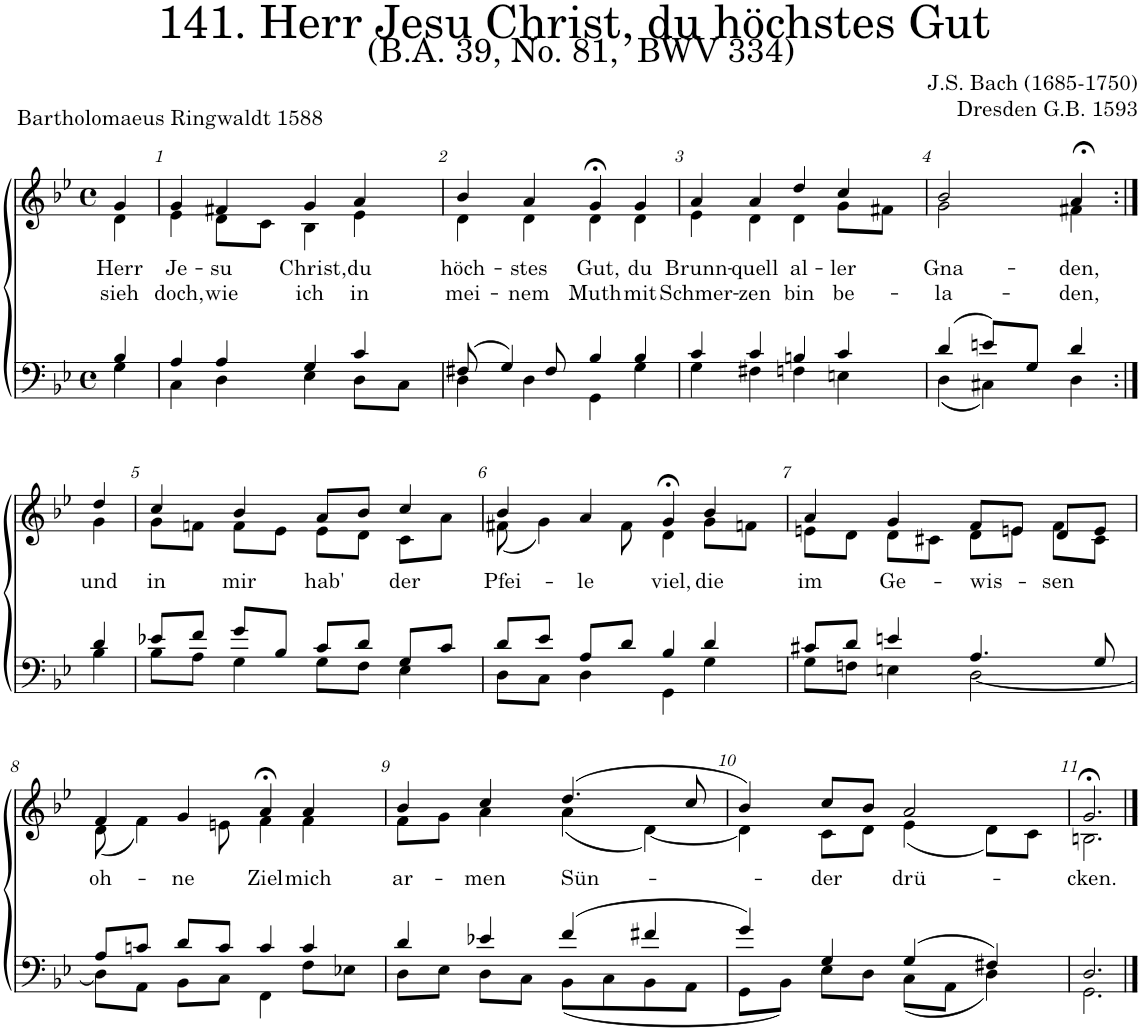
**kern	**kern	**text	**text
*part2	*part1	*part1	*part1
*staff2	*staff1	*staff1	*staff1
*I"Tenor/Bass	*I"Soprano/Alto	*	*
*clefF4	*clefG2	*	*
*k[b-e-]	*k[b-e-]	*	*
*M4/4	*M4/4	*	*
*met(c)	*met(c)	*	*
=	=	=	=
*^	*	*	*
!	!	!	!LO:LY:b	!LO:LY:b
*	*	*^	*	*
4B-/	4G\	4g;</	4d\	Herr	sieh
=1	=1	=1	=1	=1	=1
!	!	!	!	!LO:LY:b	!LO:LY:b
4A/	4C\	4g;</	4e-\	Je-	doch,
!	!	!	!	!LO:LY:b	!LO:LY:b
4A/	4D\	4f#X/	8d\L	-su	wie
.	.	.	8c\J	.	.
!	!	!	!	!LO:LY:b	!LO:LY:b
4G/	4E-\	4g;<,/	4B-\	Christ,	ich
!	!	!	!	!LO:LY:b	!LO:LY:b
4c/	8D\L	4a/	4e-\	du	in
.	8C\J	.	.	.	.
=2	=2	=2	=2	=2	=2
!	!	!	!	!LO:LY:b	!LO:LY:b
(8F#X/	4D\	4b-;</	4d\	höch-	mei-
4G/)	.	.	.	.	.
!	!	!	!	!LO:LY:b	!LO:LY:b
.	4D\	4a/	4d\	-stes	-nem
8F#/	.	.	.	.	.
!	!	!	!	!LO:LY:b	!LO:LY:b
4B-/	4GG\	4g;<,/	4d\	Gut,	Muth
!	!	!	!	!LO:LY:b	!LO:LY:b
4B-/	4G\	4g/	4d\	du	mit
=3	=3	=3	=3	=3	=3
!	!	!	!	!LO:LY:b	!LO:LY:b
4c/	4G\	4a/	4e-\	Brunn-	Schmer-
!	!	!	!	!LO:LY:b	!LO:LY:b
4c/	4F#X\	4a/	4d\	-quell	-zen
!	!	!	!	!LO:LY:b	!LO:LY:b
4Bn/	4Fn\	4dd/	4d\	al-	bin
!	!	!	!	!LO:LY:b	!LO:LY:b
4c/	4En\	4cc/	8g\L	-ler	be-
.	.	.	8f#X\J	.	.
=4	=4	=4	=4	=4	=4
!	!	!	!	!LO:LY:b	!LO:LY:b
(4d/	(4D\	2b-;</	2g\	Gna-	-la-
8en/L)	4C#X\)	.	.	.	.
8G/J	.	.	.	.	.
!	!	!	!	!LO:LY:b	!LO:LY:b
4d/	4D\	4a;<,/	4f#X\	-den,	-den,
!!LO:LB:g=z	!!
=4X1:|!	=4X1:|!	=4X1:|!	=4X1:|!	=4X1:|!	=4X1:|!
!	!	!	!	!LO:LY:b	!
4d/	4B-\	4dd/	4g\	und	.
=5	=5	=5	=5	=5	=5
!	!	!	!	!LO:LY:b	!
8e-X/L	8B-\L	4cc;</	8g\L	in	.
8f/J	8A\J	.	8fn\J	.	.
!	!	!	!	!LO:LY:b	!
8g/L	4G\	4b-/	8f\L	mir	.
8B-/J	.	.	8e-\J	.	.
!	!	!	!	!LO:LY:b	!
8c/L	8G\L	8a;</L	8e-\L	hab'	.
8d/J	8F\J	8b-/J	8d\J	.	.
!	!	!	!	!LO:LY:b	!
8G/L	4E-\	4cc/	8c\L	der	.
8c/J	.	.	8a\J	.	.
=6	=6	=6	=6	=6	=6
!	!	!	!	!LO:LY:b	!
8d/L	8D\L	4b-;</	(8f#X\	Pfei-	.
8e-/J	8C\J	.	4g\)	.	.
!	!	!	!	!LO:LY:b	!
8A/L	4D\	4a/	.	-le	.
8d/J	.	.	8f#\	.	.
!	!	!	!	!LO:LY:b	!
4B-/	4GG\	4g;<,/	4d\	viel,	.
!	!	!	!	!LO:LY:b	!
4d/	4G\	4b-/	8g\L	die	.
.	.	.	8fn\J	.	.
=7	=7	=7	=7	=7	=7
!	!	!	!	!LO:LY:b	!
8c#X/L	8G\L	4a;</	8en\L	im	.
8d/J	8Fn\J	.	8d\J	.	.
!	!	!	!	!LO:LY:b	!
4en/	4En\	4g/	8d\L	Ge-	.
.	.	.	8c#X;\J	.	.
!	!	!	!	!LO:LY:b	!
4.A/	[2D\	8f;</L	8d\L	-wis-	.
.	.	8en/J	8e\J	.	.
!	!	!	!	!LO:LY:b	!
.	.	8d/L	8f;\L	-sen	.
8G/	.	8e/J	8c#\J	.	.
!!LO:LB:g=z	!!
=8	=8	=8	=8	=8	=8
!	!	!	!	!LO:LY:b	!
8A/L	8D\L]	4f;</	(8d\	oh-	.
8cn/J	8AA\J	.	4f\)	.	.
!	!	!	!	!LO:LY:b	!
8d/L	8BB-\L	4g/	.	-ne	.
8c/J	8C\J	.	8en\	.	.
!	!	!	!	!LO:LY:b	!
4c/	4FF\	4a;<,/	4f\	Ziel	.
!	!	!	!	!LO:LY:b	!
4c/	8F\L	4a;</	4f\	mich	.
.	8E-X\J	.	.	.	.
=9	=9	=9	=9	=9	=9
!	!	!	!	!LO:LY:b	!
4d/	8D\L	4b-;</	8f\L	ar-	.
.	8E-\J	.	8g\J	.	.
!	!	!	!	!LO:LY:b	!
4e-X/	8D\L	4cc/	4a\	-men	.
.	8C\J	.	.	.	.
!	!	!	!	!LO:LY:b	!
(4f/	(8BB-\L	(4.dd;</	(4a\	Sün-	.
.	8C\	.	.	.	.
4f#X/	8BB-\	.	[4d\)	.	.
.	8AA\J	8cc/	.	.	.
=10	=10	=10	=10	=10	=10
4g/)	8GG\L	4b-;</)	4d\]	.	.
.	8BB-\J)	.	.	.	.
!	!	!	!	!LO:LY:b	!
4G/	8E-\L	8cc/L	8c\L	-der	.
.	8D\J	8b-/J	8d\J	.	.
!	!	!	!	!LO:LY:b	!
(4G/	(8C\L	2a;</	(4e-\	drü-	.
.	8AA\J	.	.	.	.
4F#X/)	4D\)	.	8d\L)	.	.
.	.	.	8c\J	.	.
=11	=11	=11	=11	=11	=11
!	!	!	!	!LO:LY:b	!
2.D/	2.GG\	2.g;</	2.Bn\	-cken.	.
*v	*v	*	*	*	*
*	*v	*v	*	*
==	==	==	==
*-	*-	*-	*-
